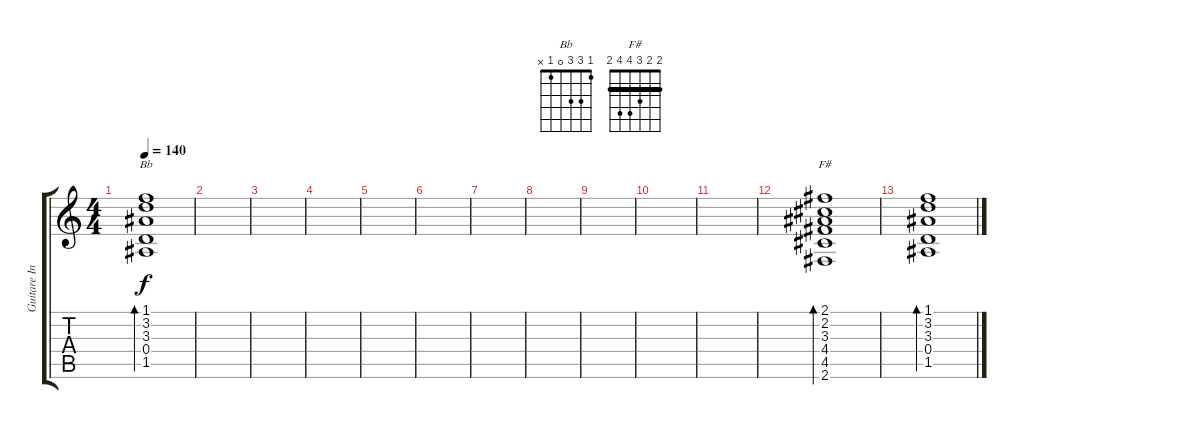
\track ("Guitare Intro/Bridges" "Guitare In") {instrument electricguitarjazz}
\staff {score tabs}
\tuning (E4 B3 G3 D3 A2 E2) {hide}
\chord ("Bb" 1 3 3 0 1 x)
\chord ("F#" 2 2 3 4 4 2) {barre 2}
\ts (4 4)
\tempo 140
\clef g2
\ks c
(1.1 3.2 3.3 0.4 1.5).1{bd 60 ch "Bb" dy f} |
|
|
|
|
|
|
|
|
|
|
(2.1 2.2 3.3 4.4 4.5 2.6).1{bd 60 ch "F#"} |
(1.1 3.2 3.3 0.4 1.5).1{bd 60}
